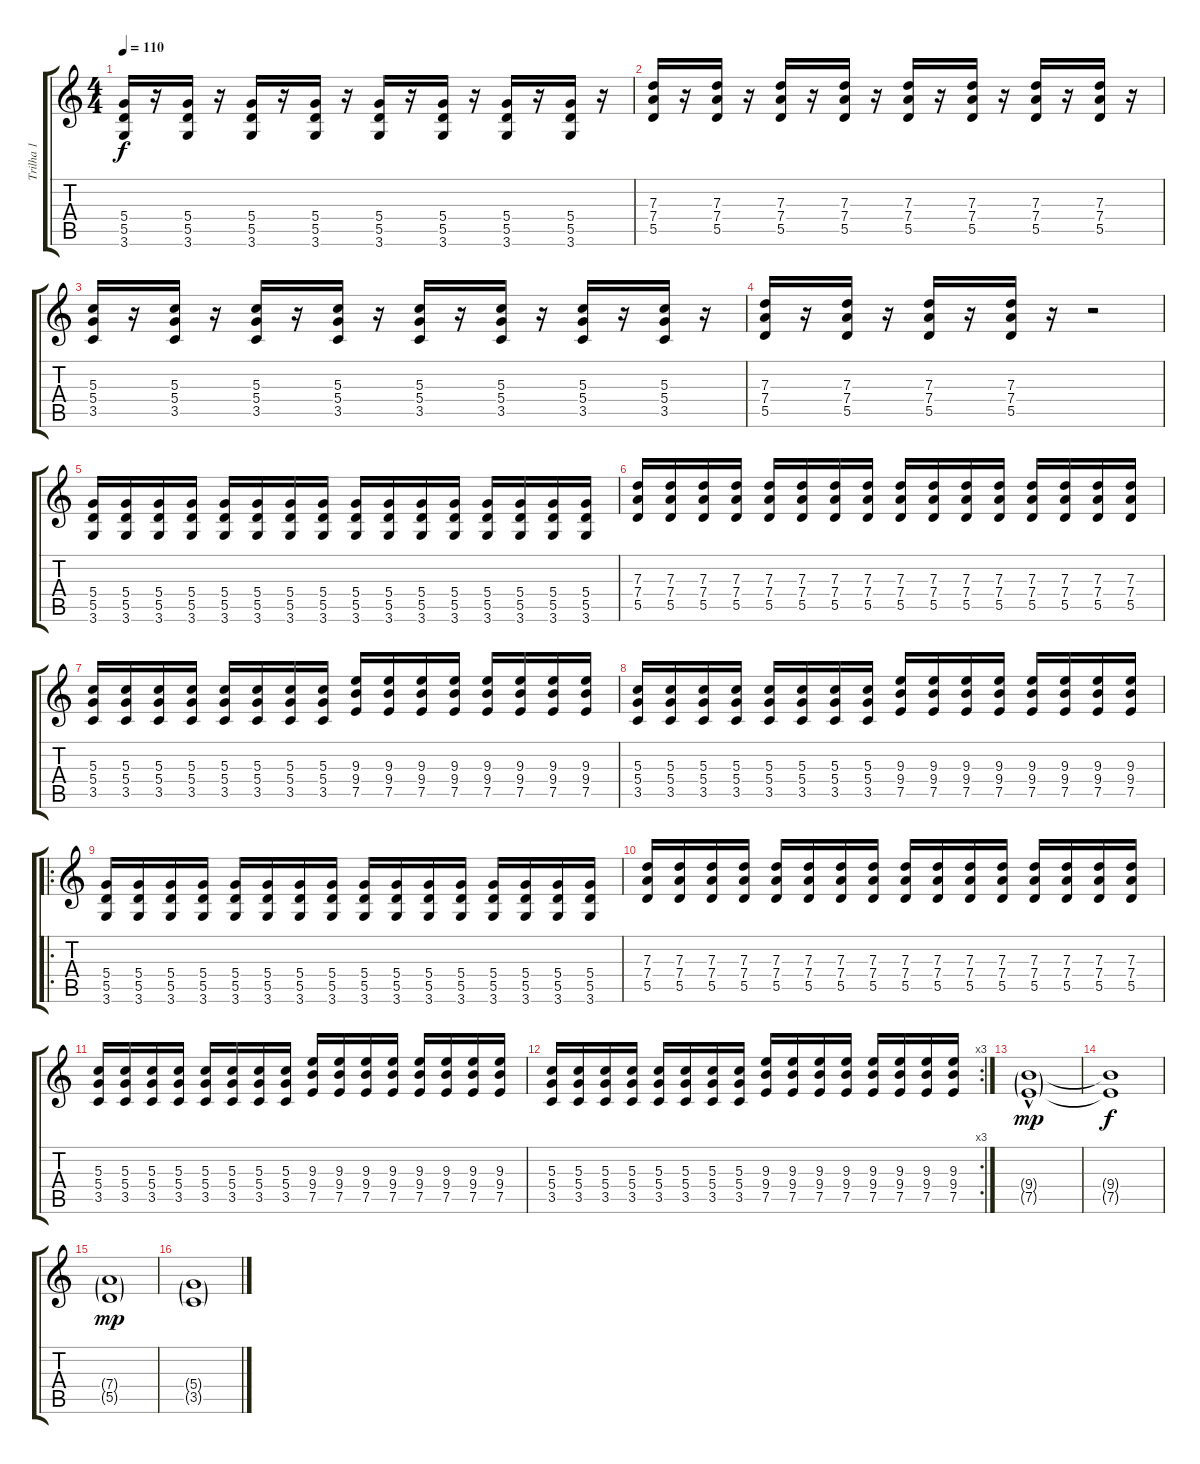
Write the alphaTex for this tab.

\track ("Trilha 1" "Trilha 1") {instrument distortionguitar}
\staff {score tabs}
\tuning (E4 B3 G3 D3 A2 E2) {hide}
\ts (4 4)
\tempo 110
\clef g2
\ks c
(5.4 5.5 3.6).16{dy f} r.16 (5.4 5.5 3.6).16 r.16 (5.4 5.5 3.6).16 r.16 (5.4 5.5 3.6).16 r.16 (5.4 5.5 3.6).16 r.16 (5.4 5.5 3.6).16 r.16 (5.4 5.5 3.6).16 r.16 (5.4 5.5 3.6).16 r.16 |
(7.3 7.4 5.5).16 r.16 (7.3 7.4 5.5).16 r.16 (7.3 7.4 5.5).16 r.16 (7.3 7.4 5.5).16 r.16 (7.3 7.4 5.5).16 r.16 (7.3 7.4 5.5).16 r.16 (7.3 7.4 5.5).16 r.16 (7.3 7.4 5.5).16 r.16 |
(5.3 5.4 3.5).16 r.16 (5.3 5.4 3.5).16 r.16 (5.3 5.4 3.5).16 r.16 (5.3 5.4 3.5).16 r.16 (5.3 5.4 3.5).16 r.16 (5.3 5.4 3.5).16 r.16 (5.3 5.4 3.5).16 r.16 (5.3 5.4 3.5).16 r.16 |
(7.3 7.4 5.5).16 r.16 (7.3 7.4 5.5).16 r.16 (7.3 7.4 5.5).16 r.16 (7.3 7.4 5.5).16 r.16 r.2 |
(5.4 5.5 3.6).16 (5.4 5.5 3.6).16 (5.4 5.5 3.6).16 (5.4 5.5 3.6).16 (5.4 5.5 3.6).16 (5.4 5.5 3.6).16 (5.4 5.5 3.6).16 (5.4 5.5 3.6).16 (5.4 5.5 3.6).16 (5.4 5.5 3.6).16 (5.4 5.5 3.6).16 (5.4 5.5 3.6).16 (5.4 5.5 3.6).16 (5.4 5.5 3.6).16 (5.4 5.5 3.6).16 (5.4 5.5 3.6).16 |
(7.3 7.4 5.5).16 (7.3 7.4 5.5).16 (7.3 7.4 5.5).16 (7.3 7.4 5.5).16 (7.3 7.4 5.5).16 (7.3 7.4 5.5).16 (7.3 7.4 5.5).16 (7.3 7.4 5.5).16 (7.3 7.4 5.5).16 (7.3 7.4 5.5).16 (7.3 7.4 5.5).16 (7.3 7.4 5.5).16 (7.3 7.4 5.5).16 (7.3 7.4 5.5).16 (7.3 7.4 5.5).16 (7.3 7.4 5.5).16 |
(5.3 5.4 3.5).16 (5.3 5.4 3.5).16 (5.3 5.4 3.5).16 (5.3 5.4 3.5).16 (5.3 5.4 3.5).16 (5.3 5.4 3.5).16 (5.3 5.4 3.5).16 (5.3 5.4 3.5).16 (9.3 9.4 7.5).16 (9.3 9.4 7.5).16 (9.3 9.4 7.5).16 (9.3 9.4 7.5).16 (9.3 9.4 7.5).16 (9.3 9.4 7.5).16 (9.3 9.4 7.5).16 (9.3 9.4 7.5).16 |
(5.3 5.4 3.5).16 (5.3 5.4 3.5).16 (5.3 5.4 3.5).16 (5.3 5.4 3.5).16 (5.3 5.4 3.5).16 (5.3 5.4 3.5).16 (5.3 5.4 3.5).16 (5.3 5.4 3.5).16 (9.3 9.4 7.5).16 (9.3 9.4 7.5).16 (9.3 9.4 7.5).16 (9.3 9.4 7.5).16 (9.3 9.4 7.5).16 (9.3 9.4 7.5).16 (9.3 9.4 7.5).16 (9.3 9.4 7.5).16 |
\ro
(5.4 5.5 3.6).16 (5.4 5.5 3.6).16 (5.4 5.5 3.6).16 (5.4 5.5 3.6).16 (5.4 5.5 3.6).16 (5.4 5.5 3.6).16 (5.4 5.5 3.6).16 (5.4 5.5 3.6).16 (5.4 5.5 3.6).16 (5.4 5.5 3.6).16 (5.4 5.5 3.6).16 (5.4 5.5 3.6).16 (5.4 5.5 3.6).16 (5.4 5.5 3.6).16 (5.4 5.5 3.6).16 (5.4 5.5 3.6).16 |
(7.3 7.4 5.5).16 (7.3 7.4 5.5).16 (7.3 7.4 5.5).16 (7.3 7.4 5.5).16 (7.3 7.4 5.5).16 (7.3 7.4 5.5).16 (7.3 7.4 5.5).16 (7.3 7.4 5.5).16 (7.3 7.4 5.5).16 (7.3 7.4 5.5).16 (7.3 7.4 5.5).16 (7.3 7.4 5.5).16 (7.3 7.4 5.5).16 (7.3 7.4 5.5).16 (7.3 7.4 5.5).16 (7.3 7.4 5.5).16 |
(5.3 5.4 3.5).16 (5.3 5.4 3.5).16 (5.3 5.4 3.5).16 (5.3 5.4 3.5).16 (5.3 5.4 3.5).16 (5.3 5.4 3.5).16 (5.3 5.4 3.5).16 (5.3 5.4 3.5).16 (9.3 9.4 7.5).16 (9.3 9.4 7.5).16 (9.3 9.4 7.5).16 (9.3 9.4 7.5).16 (9.3 9.4 7.5).16 (9.3 9.4 7.5).16 (9.3 9.4 7.5).16 (9.3 9.4 7.5).16 |
\rc 3
(5.3 5.4 3.5).16 (5.3 5.4 3.5).16 (5.3 5.4 3.5).16 (5.3 5.4 3.5).16 (5.3 5.4 3.5).16 (5.3 5.4 3.5).16 (5.3 5.4 3.5).16 (5.3 5.4 3.5).16 (9.3 9.4 7.5).16 (9.3 9.4 7.5).16 (9.3 9.4 7.5).16 (9.3 9.4 7.5).16 (9.3 9.4 7.5).16 (9.3 9.4 7.5).16 (9.3 9.4 7.5).16 (9.3 9.4 7.5).16 |
(9.4{g hac} 7.5{g}).1{dy mp} |
(9.4{t} 7.5{t}).1{dy f} |
(7.4{g} 5.5{g}).1{dy mp} |
(5.4{g} 3.5{g}).1
